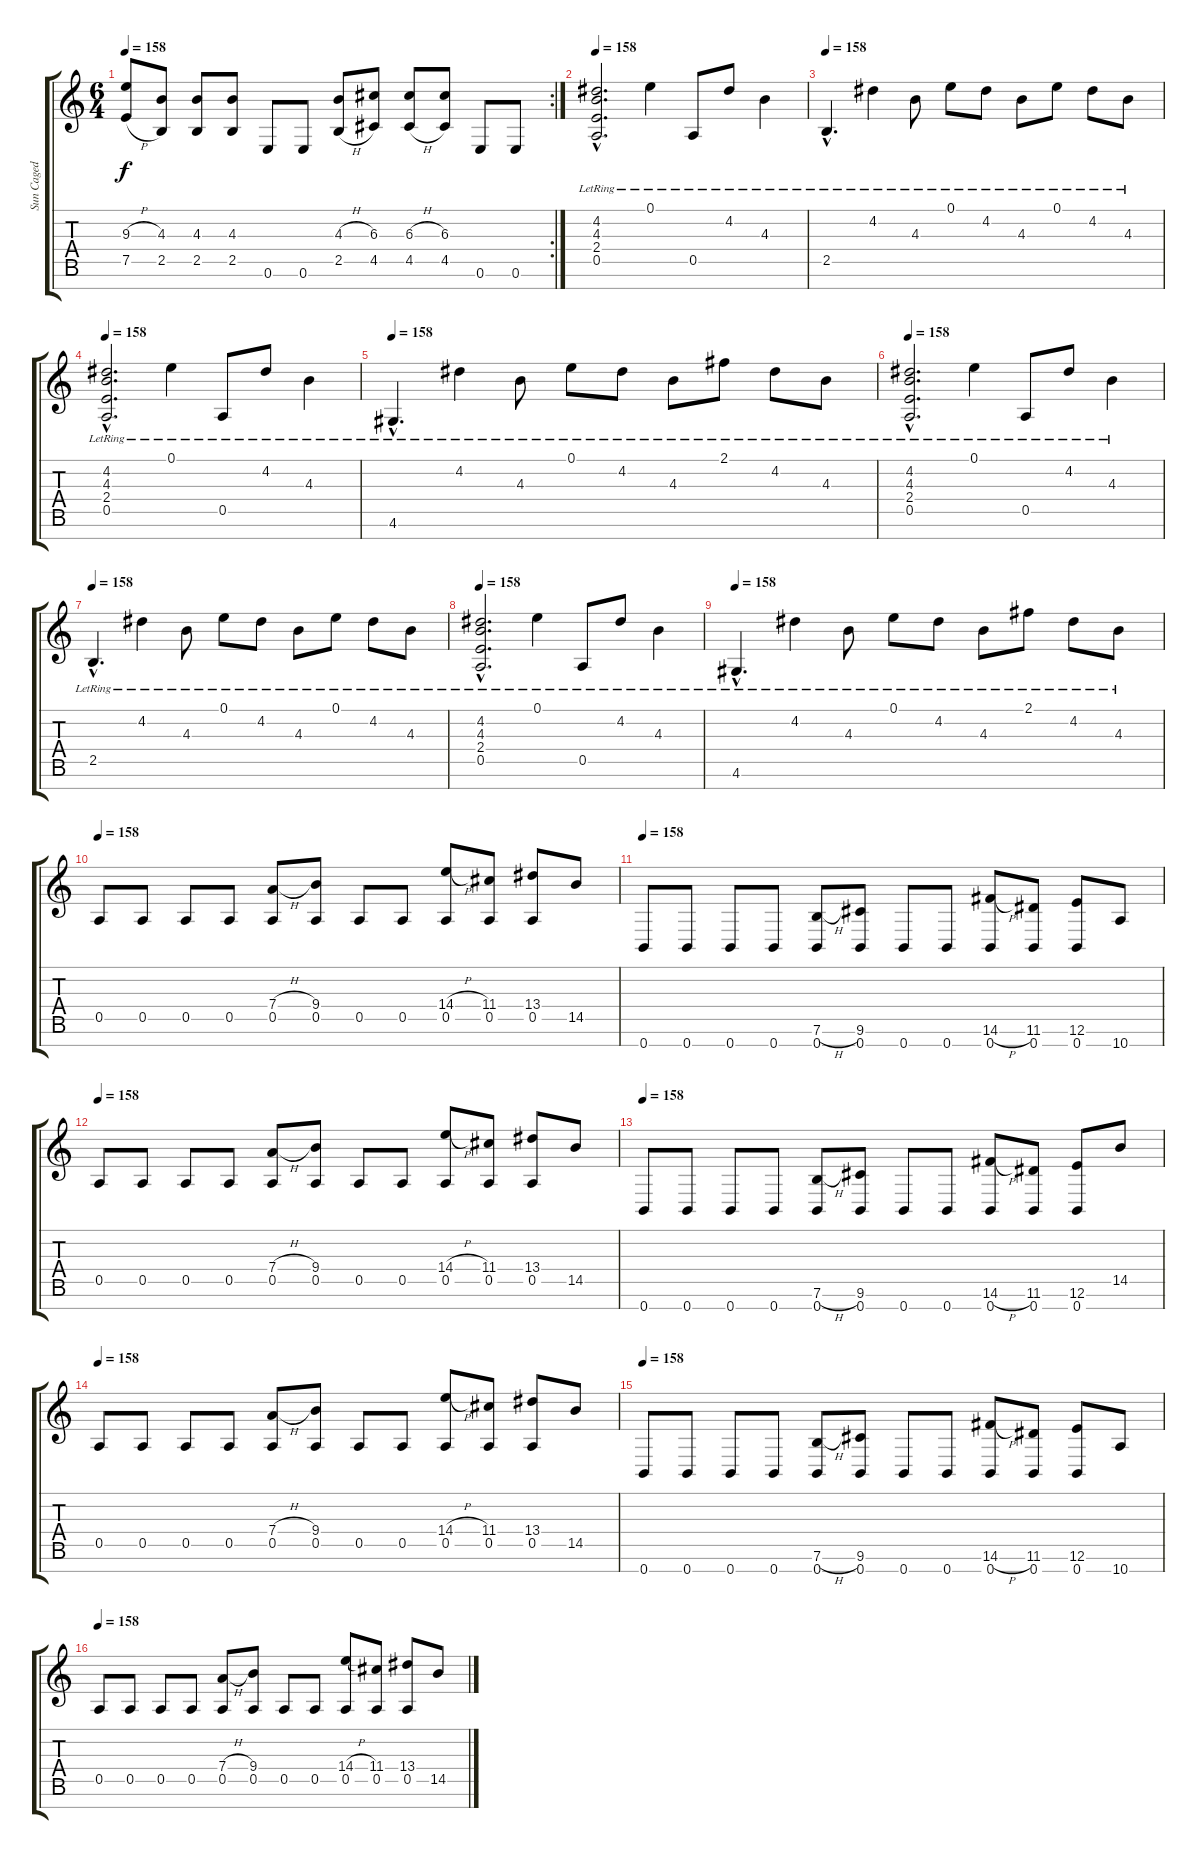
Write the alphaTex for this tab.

\track ("Sun Caged" "Sun Caged") {instrument distortionguitar}
\staff {score tabs}
\tuning (E4 B3 G3 D3 A2 E2 B1) {hide}
\rc 2
\ts (6 4)
\tempo 158
\clef g2
\ks c
(9.3{h} 7.5{h}).8{dy f} (4.3 2.5).8 (4.3 2.5).8 (4.3 2.5).8 0.6.8 0.6.8 (4.3{h} 2.5{h}).8 (6.3 4.5).8 (6.3{h} 4.5{h}).8 (6.3 4.5).8 0.6.8 0.6.8 |
\tempo 158
(4.2{hac lr} 4.3{hac lr} 2.4{hac lr} 0.5{hac lr}).2{d instrument electricguitarmuted} 0.1{lr}.4 0.5{lr}.8 4.2{lr}.8 4.3{lr}.4 |
\tempo 158
2.5{hac lr}.4{d instrument electricguitarmuted} 4.2{lr}.4 4.3{lr}.8 0.1{lr}.8 4.2{lr}.8 4.3{lr}.8 0.1{lr}.8 4.2{lr}.8 4.3{lr}.8 |
\tempo 158
(4.2{hac lr} 4.3{hac lr} 2.4{hac lr} 0.5{hac lr}).2{d instrument electricguitarmuted} 0.1{lr}.4 0.5{lr}.8 4.2{lr}.8 4.3{lr}.4 |
\tempo 158
4.6{hac lr}.4{d instrument electricguitarmuted} 4.2{lr}.4 4.3{lr}.8 0.1{lr}.8 4.2{lr}.8 4.3{lr}.8 2.1{lr}.8 4.2{lr}.8 4.3{lr}.8 |
\tempo 158
(4.2{hac lr} 4.3{hac lr} 2.4{hac lr} 0.5{hac lr}).2{d instrument electricguitarmuted} 0.1{lr}.4 0.5{lr}.8 4.2{lr}.8 4.3{lr}.4 |
\tempo 158
2.5{hac lr}.4{d instrument electricguitarmuted} 4.2{lr}.4 4.3{lr}.8 0.1{lr}.8 4.2{lr}.8 4.3{lr}.8 0.1{lr}.8 4.2{lr}.8 4.3{lr}.8 |
\tempo 158
(4.2{hac lr} 4.3{hac lr} 2.4{hac lr} 0.5{hac lr}).2{d instrument electricguitarmuted} 0.1{lr}.4 0.5{lr}.8 4.2{lr}.8 4.3{lr}.4 |
\tempo 158
4.6{hac lr}.4{d instrument electricguitarmuted} 4.2{lr}.4 4.3{lr}.8 0.1{lr}.8 4.2{lr}.8 4.3{lr}.8 2.1{lr}.8 4.2{lr}.8 4.3{lr}.8 |
\tempo 158
0.5.8{instrument distortionguitar} 0.5.8 0.5.8 0.5.8 (7.4{h} 0.5).8 (9.4 0.5).8 0.5.8 0.5.8 (14.4{h} 0.5).8 (11.4 0.5).8 (13.4 0.5).8 14.5.8 |
\tempo 158
0.7.8 0.7.8 0.7.8 0.7.8 (7.6{h} 0.7).8 (9.6 0.7).8 0.7.8 0.7.8 (14.6{h} 0.7).8 (11.6 0.7).8 (12.6 0.7).8 10.7.8 |
\tempo 158
0.5.8 0.5.8 0.5.8 0.5.8 (7.4{h} 0.5).8 (9.4 0.5).8 0.5.8 0.5.8 (14.4{h} 0.5).8 (11.4 0.5).8 (13.4 0.5).8 14.5.8 |
\tempo 158
0.7.8 0.7.8 0.7.8 0.7.8 (7.6{h} 0.7).8 (9.6 0.7).8 0.7.8 0.7.8 (14.6{h} 0.7).8 (11.6 0.7).8 (12.6 0.7).8 14.5.8 |
\tempo 158
0.5.8 0.5.8 0.5.8 0.5.8 (7.4{h} 0.5).8 (9.4 0.5).8 0.5.8 0.5.8 (14.4{h} 0.5).8 (11.4 0.5).8 (13.4 0.5).8 14.5.8 |
\tempo 158
0.7.8 0.7.8 0.7.8 0.7.8 (7.6{h} 0.7).8 (9.6 0.7).8 0.7.8 0.7.8 (14.6{h} 0.7).8 (11.6 0.7).8 (12.6 0.7).8 10.7.8 |
\tempo 158
0.5.8 0.5.8 0.5.8 0.5.8 (7.4{h} 0.5).8 (9.4 0.5).8 0.5.8 0.5.8 (14.4{h} 0.5).8 (11.4 0.5).8 (13.4 0.5).8 14.5.8
